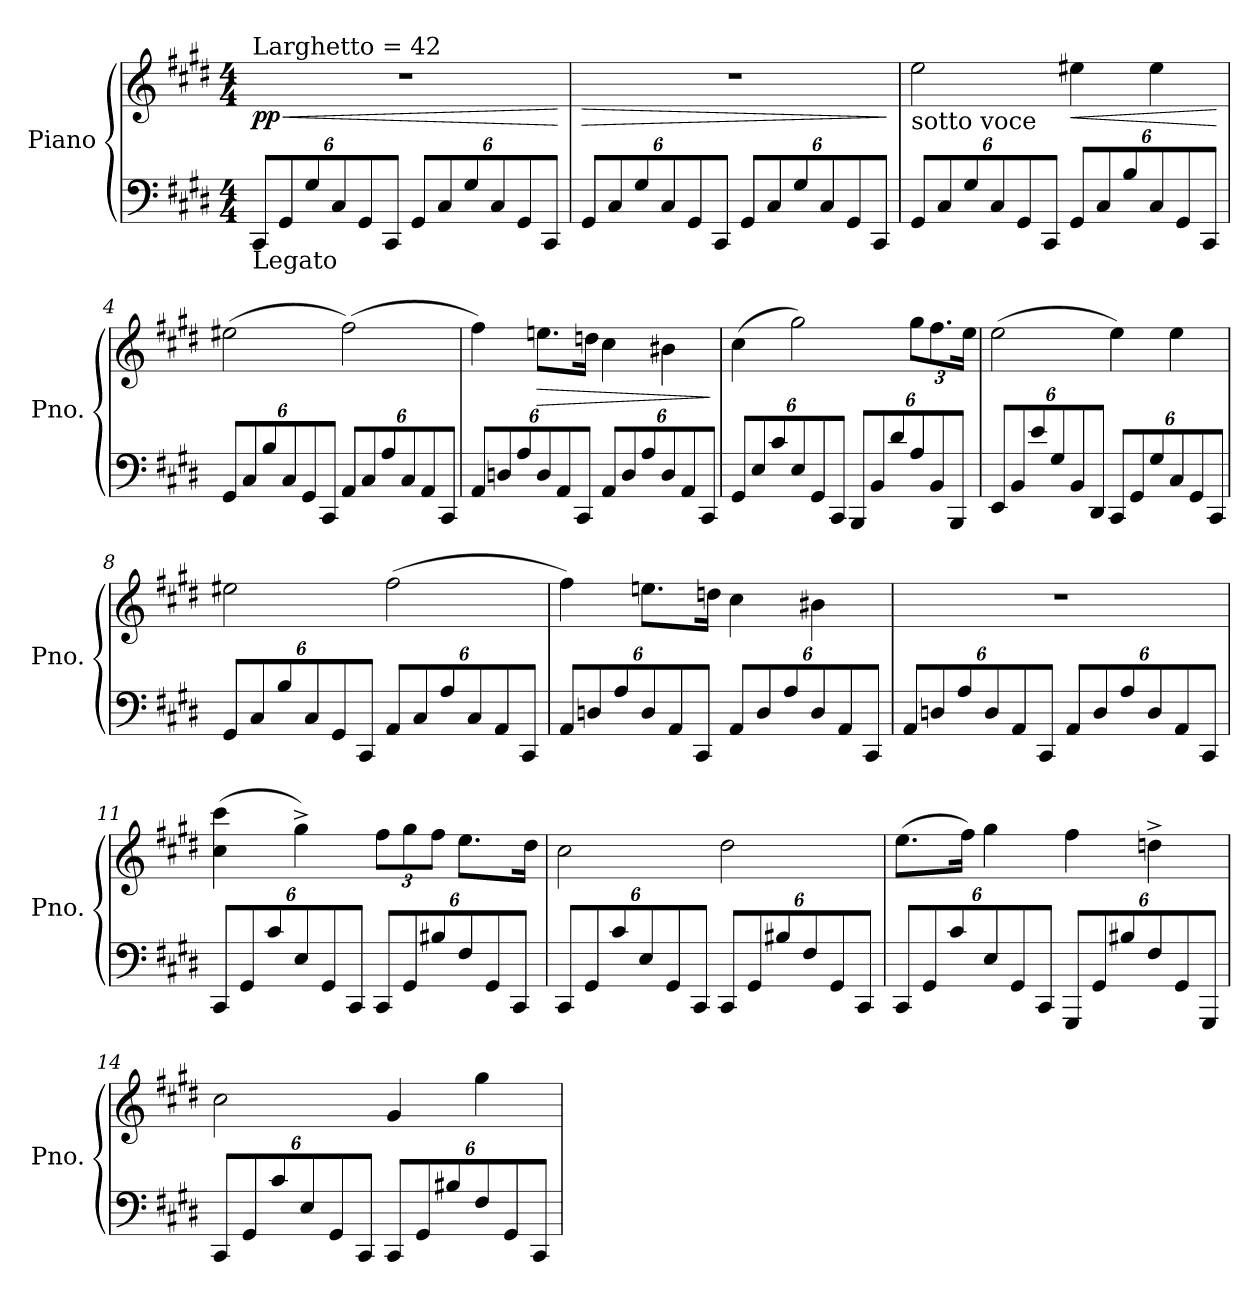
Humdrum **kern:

**kern	**kern	**dynam
*part1	*part1	*part1
*staff2	*staff1	*staff1/2
*I"Piano	*	*
*I'Pno.	*	*
*clefF4	*clefG2	*
*k[f#c#g#d#]	*k[f#c#g#d#]	*
*E:	*E:	*
*M4/4	*M4/4	*
*Xbrackettup	*	*
=1	=1	=1
!	!LO:TX:a:t=Larghetto   = 42	!
!LO:TX:b:t=Legato	!	!
!	!	!LO:HP:b
!	!	!LO:DY:n=1:b
12CC#/L	1r	< pp
12GG#/	.	.
12G#/	.	.
12C#/	.	.
12GG#/	.	.
12CC#/J	.	.
12GG#/L	.	.
12C#/	.	.
12G#/	.	.
12C#/	.	.
12GG#/	.	.
12CC#/J	.	.
.	.	[
=2	=2	=2
!	!	!LO:HP:b
12GG#/L	1r	>
12C#/	.	.
12G#/	.	.
12C#/	.	.
12GG#/	.	.
12CC#/J	.	.
12GG#/L	.	.
12C#/	.	.
12G#/	.	.
12C#/	.	.
12GG#/	.	.
12CC#/J	.	.
.	.	]
=3	=3	=3
!LO:TX:a:t=sotto voce	!	!
12GG#/L	2ee\	.
12C#/	.	.
12G#/	.	.
12C#/	.	.
12GG#/	.	.
12CC#/J	.	.
!	!	!LO:HP:b
12GG#/L	4ee#X\	<
12C#/	.	.
12B/	.	.
12C#/	4ee#\	.
12GG#/	.	.
12CC#/J	.	.
.	.	[
!!LO:LB:g=z
=4	=4	=4
12GG#/L	(2ee#X\	.
12C#/	.	.
12B/	.	.
12C#/	.	.
12GG#/	.	.
12CC#/J	.	.
12AA/L	(2ff#\)	.
12C#/	.	.
12A/	.	.
12C#/	.	.
12AA/	.	.
12CC#/J	.	.
=5	=5	=5
12AA/L	4ff#\)	.
12Dn/	.	.
12A/	.	.
!	!	!LO:HP:b
12D/	8.een\L	>
12AA/	.	.
12CC#/J	.	.
.	16ddn\Jk	.
12AA/L	4cc#\	.
12D/	.	.
12A/	.	.
12D/	4b#X\	.
12AA/	.	.
12CC#/J	.	.
.	.	]
=6	=6	=6
12GG#/L	(4cc#\	.
12E/	.	.
12c#/	.	.
12E/	2gg#\)	.
12GG#/	.	.
12CC#/J	.	.
12BBB/L	.	.
12BB/	.	.
12d#/	.	.
*	*Xbrackettup	*
12A/	12gg#\L	.
12BB/	12.ff#\	.
12BBB/J	.	.
.	24ee\Jk	.
!!LO:LB:g=z
=7	=7	=7
12EE/L	(2ee\	.
12BB/	.	.
12e/	.	.
12G#/	.	.
12BB/	.	.
12DD#/J	.	.
12CC#/L	4ee\)	.
12GG#/	.	.
12G#/	.	.
12C#/	4ee\	.
12GG#/	.	.
12CC#/J	.	.
=8	=8	=8
12GG#/L	2ee#X\	.
12C#/	.	.
12B/	.	.
12C#/	.	.
12GG#/	.	.
12CC#/J	.	.
12AA/L	(2ff#\	.
12C#/	.	.
12A/	.	.
12C#/	.	.
12AA/	.	.
12CC#/J	.	.
=9	=9	=9
12AA/L	4ff#\)	.
12Dn/	.	.
12A/	.	.
12D/	8.een\L	.
12AA/	.	.
12CC#/J	.	.
.	16ddn\Jk	.
12AA/L	4cc#\	.
12D/	.	.
12A/	.	.
12D/	4b#X\	.
12AA/	.	.
12CC#/J	.	.
!!LO:LB:g=z
=10	=10	=10
12AA/L	1r	.
12Dn/	.	.
12A/	.	.
12D/	.	.
12AA/	.	.
12CC#/J	.	.
12AA/L	.	.
12D/	.	.
12A/	.	.
12D/	.	.
12AA/	.	.
12CC#/J	.	.
=11	=11	=11
12CC#/L	(4cc#\ 4ccc#\	.
12GG#/	.	.
12c#/	.	.
12E/	4gg#^\)	.
12GG#/	.	.
12CC#/J	.	.
12CC#/L	12ff#\L	.
12GG#/	12gg#\	.
12B#X/	12ff#\J	.
12F#/	8.ee\L	.
12GG#/	.	.
12CC#/J	.	.
.	16dd#\Jk	.
=12	=12	=12
12CC#/L	2cc#\	.
12GG#/	.	.
12c#/	.	.
12E/	.	.
12GG#/	.	.
12CC#/J	.	.
12CC#/L	2dd#\	.
12GG#/	.	.
12B#X/	.	.
12F#/	.	.
12GG#/	.	.
12CC#/J	.	.
!!LO:LB:g=z
=13	=13	=13
12CC#/L	(8.ee\L	.
12GG#/	.	.
12c#/	.	.
.	16ff#\Jk)	.
12E/	4gg#\	.
12GG#/	.	.
12CC#/J	.	.
12GGG#/L	4ff#\	.
12GG#/	.	.
12B#X/	.	.
12F#/	4ddn^\	.
12GG#/	.	.
12GGG#/J	.	.
=14	=14	=14
12CC#/L	2cc#\	.
12GG#/	.	.
12c#/	.	.
12E/	.	.
12GG#/	.	.
12CC#/J	.	.
12CC#/L	4g#/	.
12GG#/	.	.
12B#X/	.	.
12F#/	4gg#\	.
12GG#/	.	.
12CC#/J	.	.
=	=	=
*-	*-	*-
